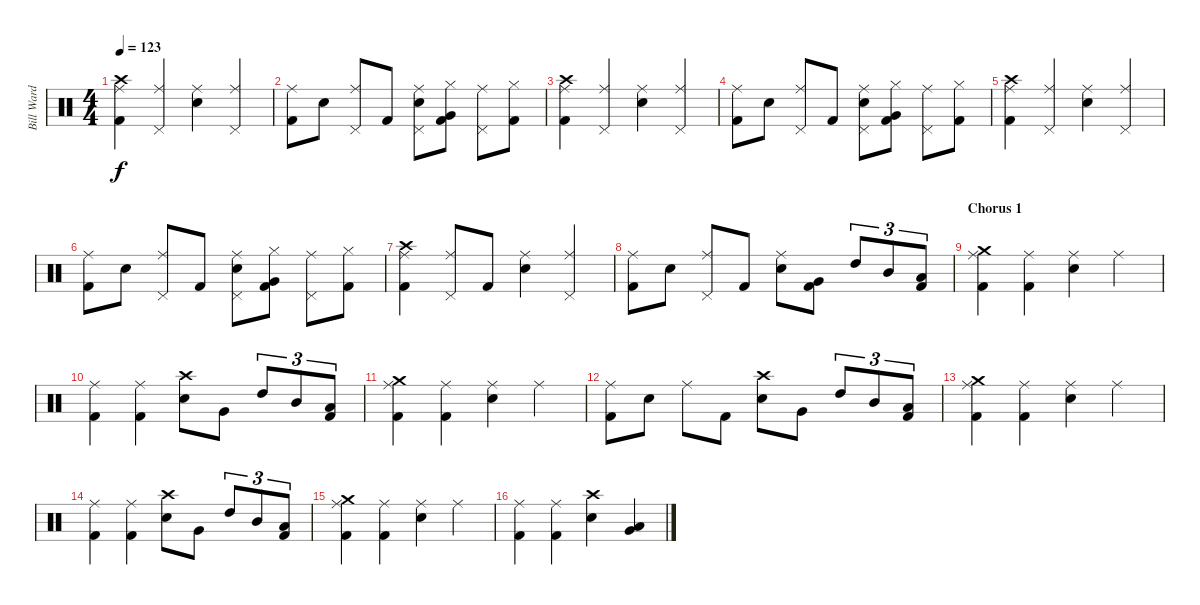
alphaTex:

\track ("Bill Ward" "Bill Ward") {instrument percussion}
\staff {score}
\articulation defaults
\ts (4 4)
\tempo 123
\clef neutral
\ks c
("Crash high (hit)" "Ride (middle)" "Kick (hit) 2").4{dy f} ("Pedal Hi-Hat (hit)" "Ride (middle)").4 ("Ride (middle)" "Snare (hit) 2").4 ("Pedal Hi-Hat (hit)" "Ride (middle)").4 |
("Ride (middle)" "Kick (hit) 2").8 "Snare (hit) 2".8 ("Pedal Hi-Hat (hit)" "Ride (middle)").8 "Kick (hit) 2".8 ("Pedal Hi-Hat (hit)" "Ride (middle)" "Snare (hit) 2").8 ("Hi-Hat (closed)" "Very Low Tom (hit)" "Kick (hit) 2").8 ("Pedal Hi-Hat (hit)" "Ride (middle)").8 ("Hi-Hat (closed)" "Kick (hit) 2").8 |
("Crash high (hit)" "Ride (middle)" "Kick (hit) 2").4 ("Pedal Hi-Hat (hit)" "Ride (middle)").4 ("Ride (middle)" "Snare (hit) 2").4 ("Pedal Hi-Hat (hit)" "Ride (middle)").4 |
("Ride (middle)" "Kick (hit) 2").8 "Snare (hit) 2".8 ("Pedal Hi-Hat (hit)" "Ride (middle)").8 "Kick (hit) 2".8 ("Pedal Hi-Hat (hit)" "Ride (middle)" "Snare (hit) 2").8 ("Hi-Hat (closed)" "Very Low Tom (hit)" "Kick (hit) 2").8 ("Pedal Hi-Hat (hit)" "Ride (middle)").8 ("Hi-Hat (closed)" "Kick (hit) 2").8 |
("Crash high (hit)" "Ride (middle)" "Kick (hit) 2").4 ("Pedal Hi-Hat (hit)" "Ride (middle)").4 ("Ride (middle)" "Snare (hit) 2").4 ("Pedal Hi-Hat (hit)" "Ride (middle)").4 |
("Ride (middle)" "Kick (hit) 2").8 "Snare (hit) 2".8 ("Pedal Hi-Hat (hit)" "Ride (middle)").8 "Kick (hit) 2".8 ("Pedal Hi-Hat (hit)" "Ride (middle)" "Snare (hit) 2").8 ("Hi-Hat (closed)" "Very Low Tom (hit)" "Kick (hit) 2").8 ("Pedal Hi-Hat (hit)" "Ride (middle)").8 ("Hi-Hat (closed)" "Kick (hit) 2").8 |
("Crash high (hit)" "Ride (middle)" "Kick (hit) 2").4 ("Pedal Hi-Hat (hit)" "Ride (middle)").8 "Kick (hit) 2".8 ("Ride (middle)" "Snare (hit) 2").4 ("Pedal Hi-Hat (hit)" "Ride (middle)").4 |
("Ride (middle)" "Kick (hit) 2").8 "Snare (hit) 2".8 ("Pedal Hi-Hat (hit)" "Ride (middle)").8 "Kick (hit) 2".8 ("Ride (middle)" "Snare (hit) 2").8 ("Very Low Tom (hit)" "Kick (hit) 2").8 "High Tom (hit)".8{tu (3 2)} "Mid Tom (hit)".8{tu (3 2)} ("Low Tom (hit)" "Kick (hit) 2").8{tu (3 2)} |
\section ("" "Chorus 1")
("Crash medium (hit)" "Ride (middle)" "Kick (hit) 2").4 ("Ride (middle)" "Kick (hit) 2").4 ("Ride (middle)" "Snare (hit) 2").4 "Ride (middle)".4 |
("Ride (middle)" "Kick (hit) 2").4 ("Ride (middle)" "Kick (hit) 2").4 ("Crash high (hit)" "Snare (hit) 2").8 "Very Low Tom (hit)".8 "High Tom (hit)".8{tu (3 2)} "Mid Tom (hit)".8{tu (3 2)} ("Low Tom (hit)" "Kick (hit) 2").8{tu (3 2)} |
("Crash medium (hit)" "Ride (middle)" "Kick (hit) 2").4 ("Ride (middle)" "Kick (hit) 2").4 ("Ride (middle)" "Snare (hit) 2").4 "Ride (middle)".4 |
("Ride (middle)" "Kick (hit) 2").8 "Snare (hit) 2".8 "Ride (middle)".8 "Kick (hit) 2".8 ("Crash high (hit)" "Snare (hit) 2").8 "Very Low Tom (hit)".8 "High Tom (hit)".8{tu (3 2)} "Mid Tom (hit)".8{tu (3 2)} ("Low Tom (hit)" "Kick (hit) 2").8{tu (3 2)} |
("Crash medium (hit)" "Ride (middle)" "Kick (hit) 2").4 ("Ride (middle)" "Kick (hit) 2").4 ("Ride (middle)" "Snare (hit) 2").4 "Ride (middle)".4 |
("Ride (middle)" "Kick (hit) 2").4 ("Ride (middle)" "Kick (hit) 2").4 ("Crash high (hit)" "Snare (hit) 2").8 "Very Low Tom (hit)".8 "High Tom (hit)".8{tu (3 2)} "Mid Tom (hit)".8{tu (3 2)} ("Low Tom (hit)" "Kick (hit) 2").8{tu (3 2)} |
("Crash medium (hit)" "Ride (middle)" "Kick (hit) 2").4 ("Ride (middle)" "Kick (hit) 2").4 ("Ride (middle)" "Snare (hit) 2").4 "Ride (middle)".4 |
("Ride (middle)" "Kick (hit) 2").4 ("Ride (middle)" "Kick (hit) 2").4 ("Crash high (hit)" "Snare (hit) 2").4 ("Low Floor Tom (hit)" "Very Low Tom (hit)").4
